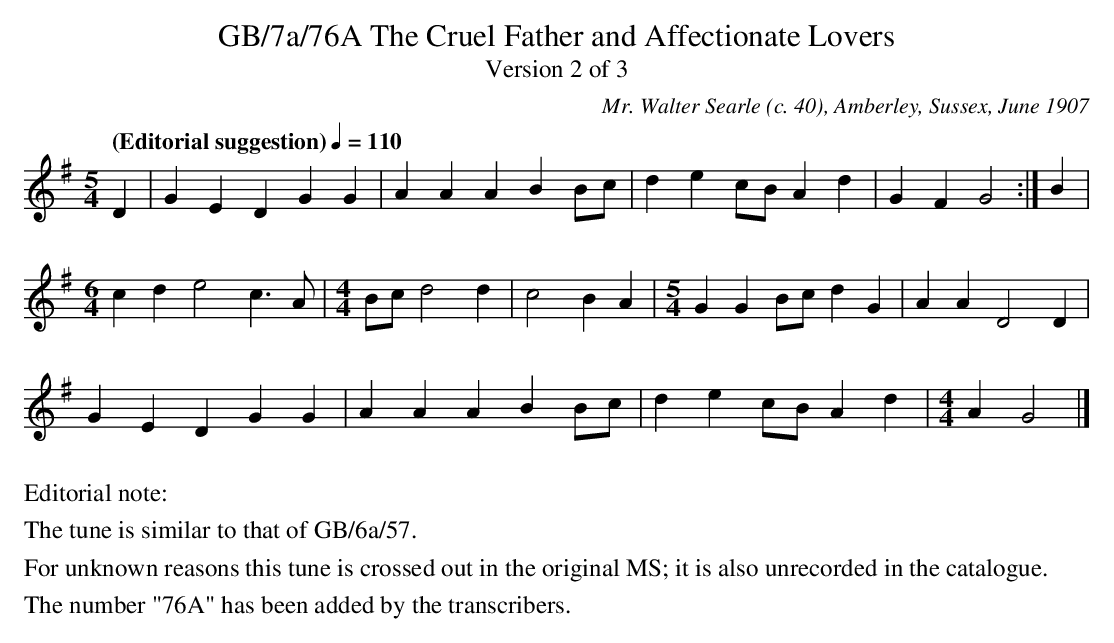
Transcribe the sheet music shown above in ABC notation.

X:1
T:GB/7a/76A The Cruel Father and Affectionate Lovers
T:Version 2 of 3
C:Mr. Walter Searle (c. 40), Amberley, Sussex, June 1907
L:1/4
Q:"(Editorial suggestion)" 1/4=110
M:5/4
K:G
D | G E D G G | A A A B B/c/ | d e c/B/ A d | G F G2 :| B |
[M:6/4] c d e2 c3/2 A/ |[M:4/4] B/c/ d2 d | c2 B A |[M:5/4] G G B/c/ d G | A A D2 D |
G E D G G | A A A B B/c/ | d e c/B/ A d |[M:4/4] A G2 |]
